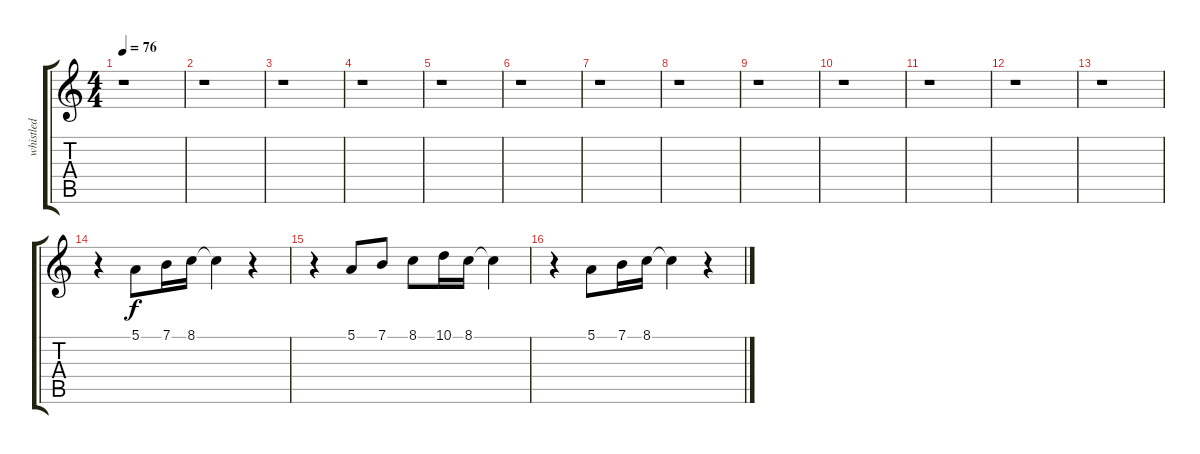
\track ("whistled" "whistled") {instrument whistle}
\staff {score tabs}
\tuning (E4 B3 G3 D3 A2 E2) {hide}
\ts (4 4)
\tempo 76
\clef g2
\ks c
r.1{dy f} |
r.1 |
r.1 |
r.1 |
r.1 |
r.1 |
r.1 |
r.1 |
r.1 |
r.1 |
r.1 |
r.1 |
r.1 |
r.4 5.1.8 7.1.16 8.1.16 8.1{t}.4 r.4 |
r.4 5.1.8 7.1.8 8.1.8 10.1.16 8.1.16 8.1{t}.4 |
r.4 5.1.8 7.1.16 8.1.16 8.1{t}.4 r.4
